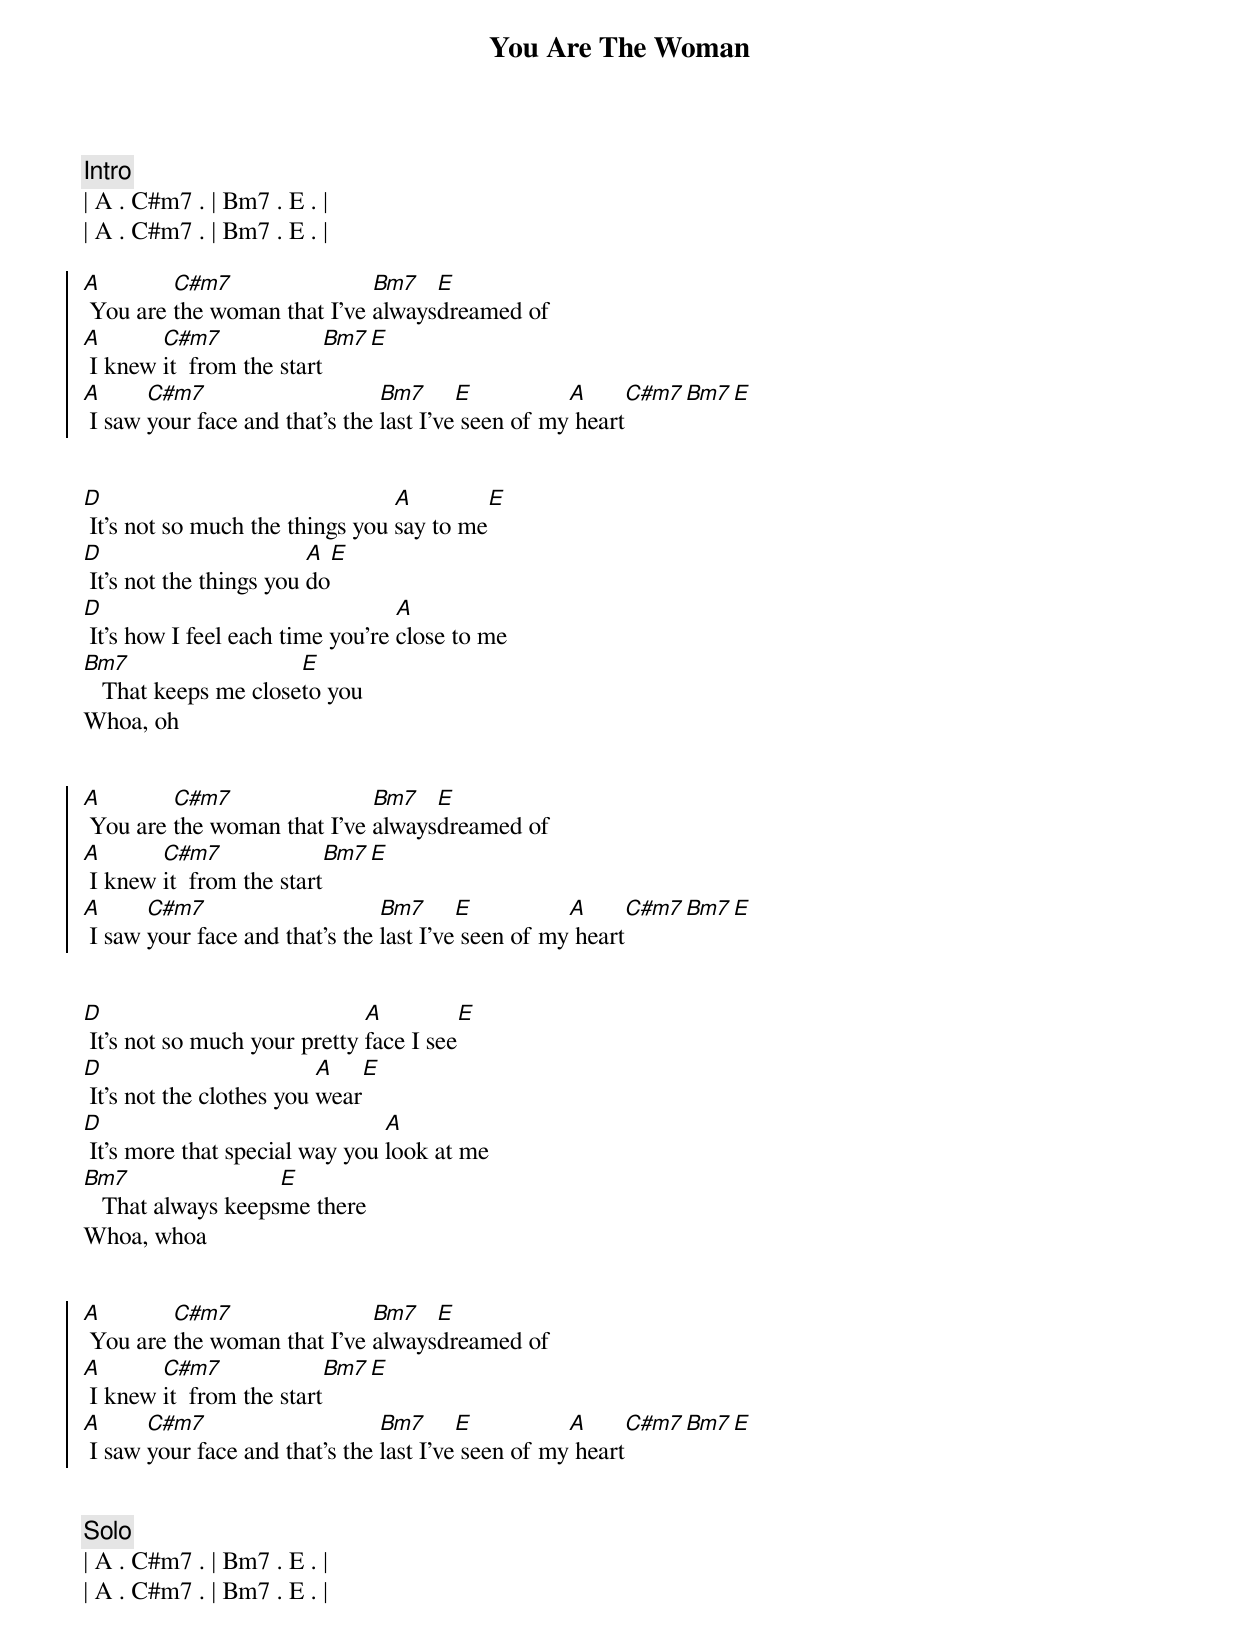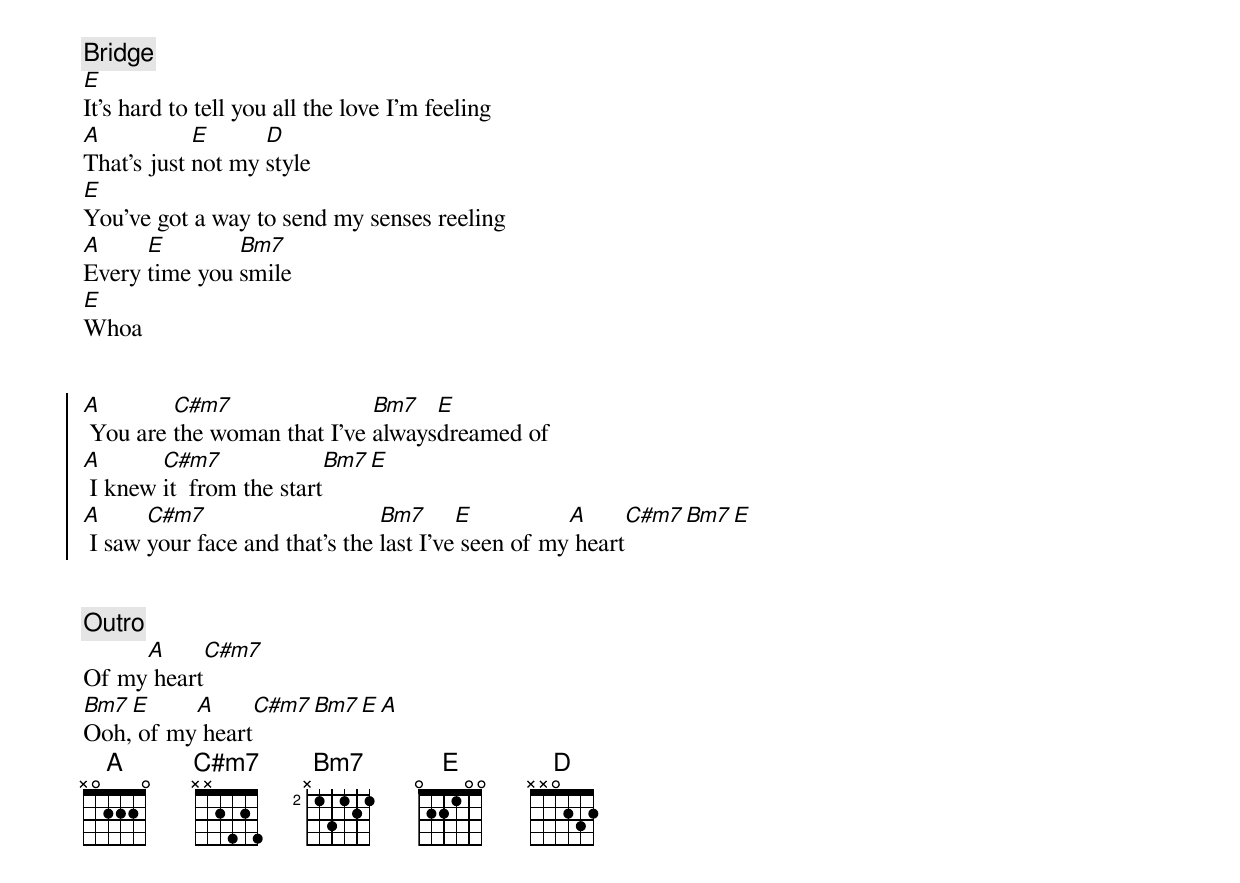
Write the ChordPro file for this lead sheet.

{title: You Are The Woman}
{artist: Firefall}
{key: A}
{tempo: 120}
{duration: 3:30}

{comment: Intro}
| A . C#m7 . | Bm7 . E . |
| A . C#m7 . | Bm7 . E . |

{start_of_chorus}
[A] You are [C#m7]the woman that I've [Bm7]always[E]dreamed of
[A] I knew [C#m7]it  from the start[Bm7][E]
[A] I saw [C#m7]your face and that's the [Bm7]last I've[E] seen of my[A] heart[C#m7][Bm7][E]
{end_of_chorus}


{start_of_verse}
[D] It's not so much the things you [A]say to me[E]
[D] It's not the things you [A]do[E]
[D] It's how I feel each time you're [A]close to me
[Bm7]   That keeps me close[E]to you
Whoa, oh
{end_of_verse}


{start_of_chorus}
[A] You are [C#m7]the woman that I've [Bm7]always[E]dreamed of
[A] I knew [C#m7]it  from the start[Bm7][E]
[A] I saw [C#m7]your face and that's the [Bm7]last I've[E] seen of my[A] heart[C#m7][Bm7][E]
{end_of_chorus}


{start_of_verse}
[D] It's not so much your pretty [A]face I see[E]
[D] It's not the clothes you [A]wear[E]
[D] It's more that special way you [A]look at me
[Bm7]   That always keeps[E]me there
Whoa, whoa
{end_of_verse}


{start_of_chorus}
[A] You are [C#m7]the woman that I've [Bm7]always[E]dreamed of
[A] I knew [C#m7]it  from the start[Bm7][E]
[A] I saw [C#m7]your face and that's the [Bm7]last I've[E] seen of my[A] heart[C#m7][Bm7][E]
{end_of_chorus}


{comment: Solo}
| A . C#m7 . | Bm7 . E . |
| A . C#m7 . | Bm7 . E . |

{comment: Bridge}
[E]It's hard to tell you all the love I'm feeling
[A]That's just [E]not my [D]style
[E]You've got a way to send my senses reeling
[A]Every [E]time you [Bm7]smile
[E]Whoa


{start_of_chorus}
[A] You are [C#m7]the woman that I've [Bm7]always[E]dreamed of
[A] I knew [C#m7]it  from the start[Bm7][E]
[A] I saw [C#m7]your face and that's the [Bm7]last I've[E] seen of my[A] heart[C#m7][Bm7][E]
{end_of_chorus}


{comment: Outro}
Of my[A] heart[C#m7]
[Bm7]Ooh,[E] of my[A] heart[C#m7][Bm7][E][A]
